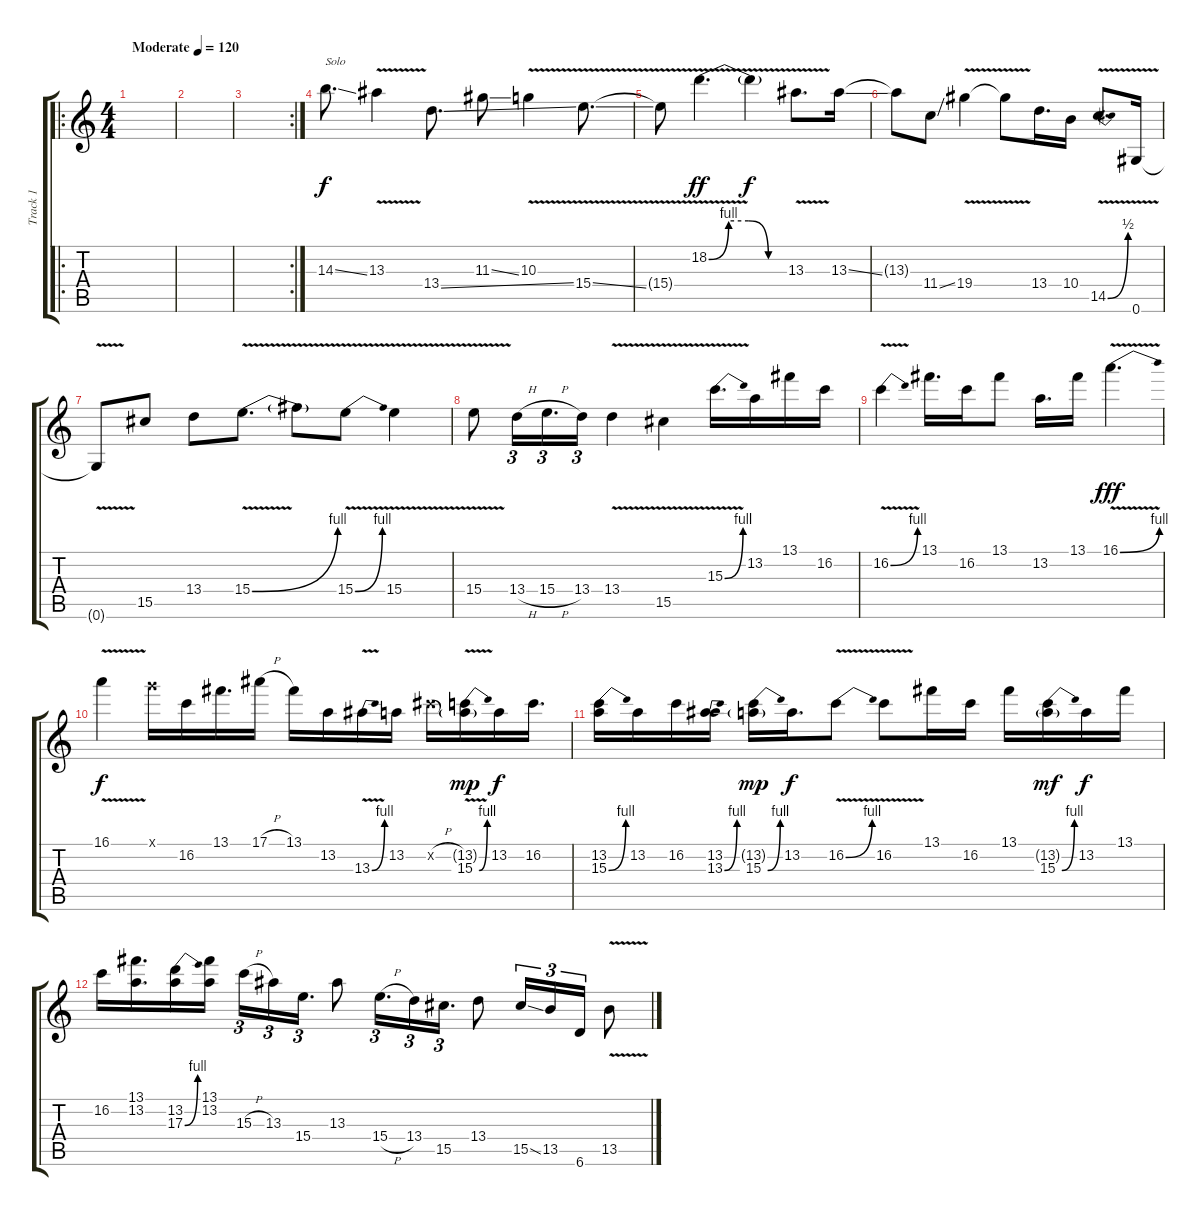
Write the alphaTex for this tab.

\track ("Track 1" "Track 1") {instrument acousticguitarsteel}
\staff {score tabs}
\tuning (F4 Ab3 A3 Db3 Bb2 Ab2) {hide}
\ro
\ts (4 4)
\tempo (120 "Moderate")
\clef g2
\ks c
|
|
\rc 2
|
14.3{ss}.8{d txt "Solo"} 13.3{v}.4 13.4{ss}.8{d} 11.3{ss}.8 10.3{v}.4 15.4{v ss}.8{d} |
15.4{t}.8 18.2{be (custom 0 0 15 4 30 4 45 0 60 0) v}.4{d dy ff} 18.2{t}.4{dy f} 13.3{v}.8{d} 13.3{ss}.16 |
13.3{t}.8 11.4{ss}.8 19.4{v}.4 19.4{t}.8 13.4.16{d} 10.4.16 14.5{be (bend 0 0 60 2) v}.8{d} 0.6{v}.16 |
0.6{t}.8 15.5.8 13.4.8 15.4{be (bend 0 0 60 4) v}.8{d} 15.4{t}.8 15.4{be (bend 0 0 60 4) v}.8 15.4{v}.4 |
15.4{v}.8 13.4{h}.16{tu (3 2)} 15.4{h}.16{d tu (3 2)} 13.4.16{tu (3 2)} 13.4{v}.4 15.5{v}.4 15.3{be (bend 0 0 60 4) v}.16{d} 13.2.16 13.1.16 16.2.16 |
16.2{be (bend 0 0 60 4) v}.4 13.1.16{d} 16.2.16 13.1.8 13.2.16{d} 13.1.16 16.1{be (bend 0 0 60 4) v}.4{d dy fff} |
16.1{v}.4{dy f} 14.1{x}.16 16.2.16 13.1.16{d} 17.1{h}.16 13.1.16 13.2.16 13.3{be (bend 0 0 60 4) v}.16 13.2.16 17.2{h x}.16 (13.2{v g} 15.3{be (bend 0 0 60 4) v}).16{dy mp} 13.2.16{dy f} 16.2.16{d} |
(13.2 15.3{be (bend 0 0 60 4)}).16 13.2.16 16.2.16 (13.2 13.3{be (bend 0 0 60 4)}).16 (13.2{g} 15.3{be (bend 0 0 60 4)}).16{dy mp} 13.2.16{d dy f} 16.2{be (bend 0 0 60 4) v}.8 16.2{v}.8 13.1.16 16.2.16 13.1.16 (13.2{g} 15.3{be (bend 0 0 60 4)}).16{dy mf} 13.2.16{dy f} 13.1.16 |
16.2.16 (13.1 13.2).16{d} (13.2 17.3{be (bend 0 0 60 4)}).16 (13.1 13.2).16 15.3{h}.16{tu (3 2)} 13.3.16{tu (3 2)} 15.4.16{d tu (3 2)} 13.3.8 15.4{h}.16{d tu (3 2)} 13.4.16{tu (3 2)} 15.5.16{d tu (3 2)} 13.4.8 15.5{ss}.16{tu (3 2)} 13.5.16{tu (3 2)} 6.6.16{tu (3 2)} 13.5{v}.8
